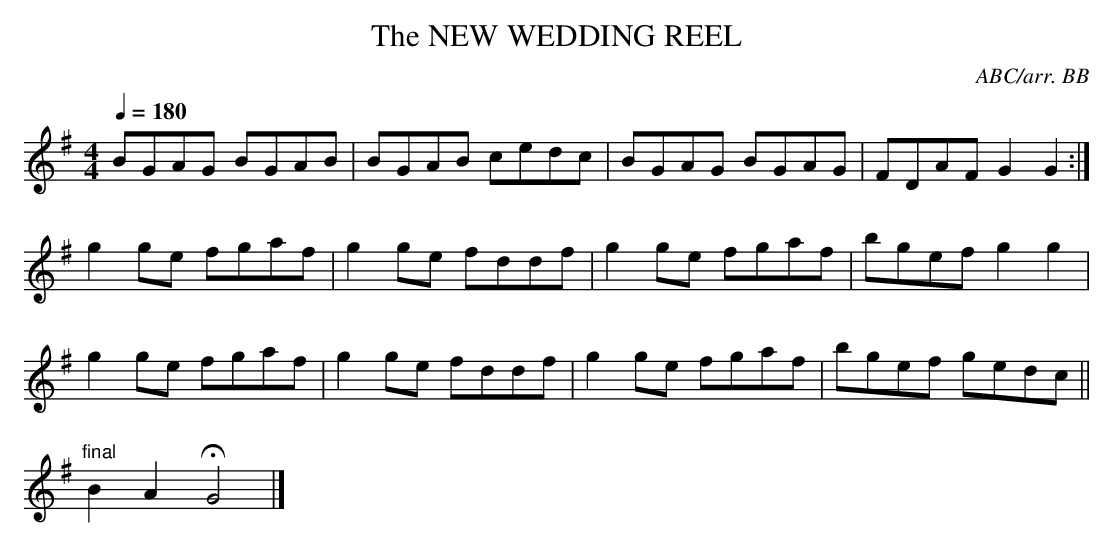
X:1
T:NEW WEDDING REEL, The
C:ABC/arr. BB
Q:1/4=180
L:1/8
M:4/4
K:G
BGAG BGAB|BGAB cedc|BGAG BGAG|FDAF G2G2 :|
g2ge fgaf|g2ge fddf|g2ge fgaf|bgef g2g2|
g2ge fgaf|g2ge fddf|g2ge fgaf|bgef gedc||
"final"B2A2HG4|]
